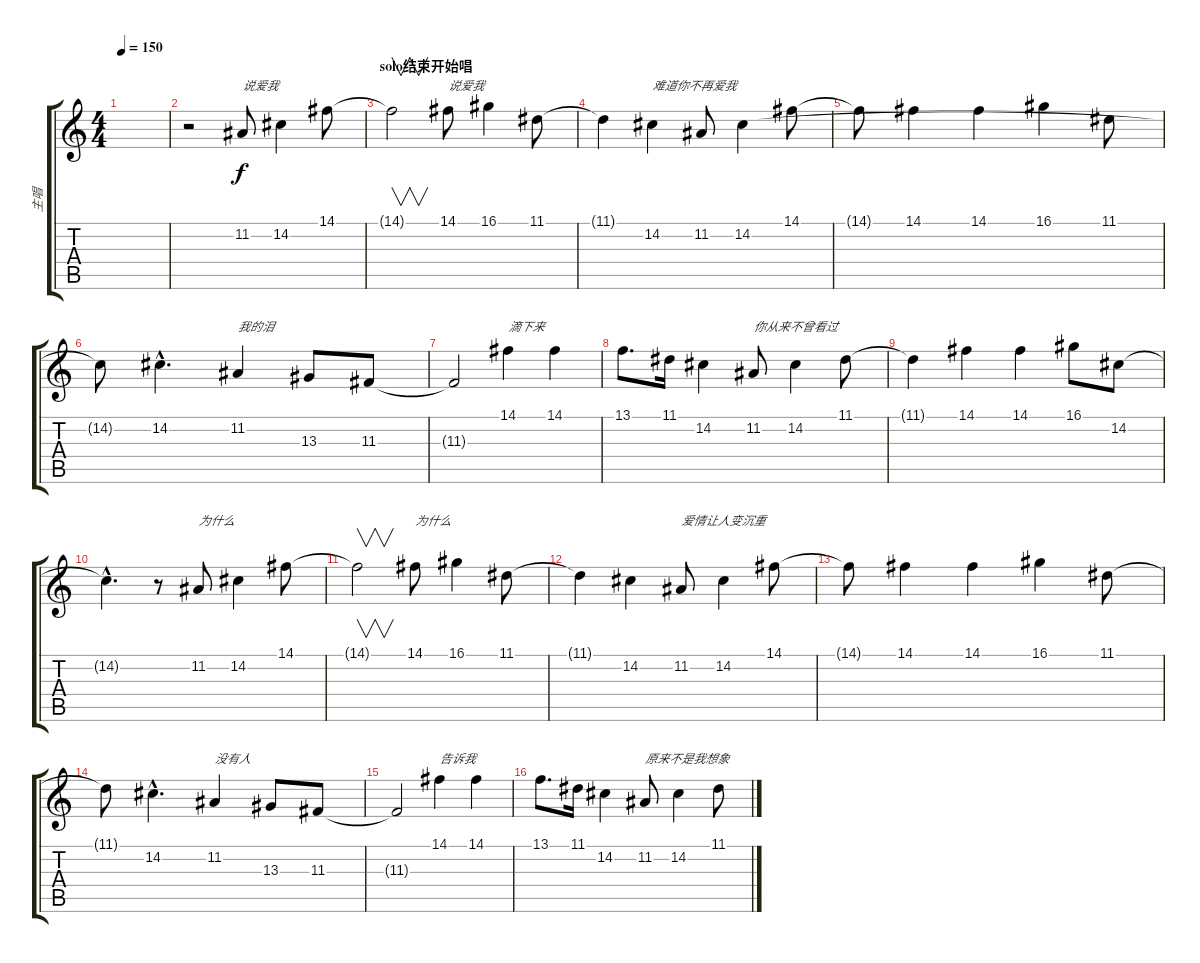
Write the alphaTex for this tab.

\track ("主唱" "主唱") {instrument accordion}
\staff {score tabs}
\tuning (E4 B3 G3 D3 A2 E2) {hide}
\ts (4 4)
\tempo 150
\clef g2
\ks c
|
r.2 11.2.8{txt "说爱我"} 14.2.4 14.1.8 |
\section ("" "solo结束开始唱")
14.1{t}.2{v} 14.1.8{txt "说爱我 "} 16.1.4 11.1.8 |
11.1{t}.4 14.2.4{txt "难道你不再爱我"} 11.2.8 14.2.4 14.1.8 |
14.1{t}.8 14.1.4 14.1.4 16.1.4 11.1.8 |
14.2{t}.8 14.2{hac}.4{d} 11.2.4{txt "我的泪"} 13.3.8 11.3.8 |
11.3{t}.2 14.1.4{txt "滴下来"} 14.1.4 |
13.1.8{d} 11.1.16 14.2.4 11.2.8{txt "你从来不曾看过"} 14.2.4 11.1.8 |
11.1{t}.4 14.1.4 14.1.4 16.1.8 14.2.8 |
14.2{hac t}.4{d} r.8 11.2.8{txt "为什么"} 14.2.4 14.1.8 |
14.1{t}.2{v} 14.1.8{txt "为什么"} 16.1.4 11.1.8 |
11.1{t}.4 14.2.4 11.2.8{txt "爱情让人变沉重"} 14.2.4 14.1.8 |
14.1{t}.8 14.1.4 14.1.4 16.1.4 11.1.8 |
11.1{t}.8 14.2{hac}.4{d} 11.2.4{txt "没有人"} 13.3.8 11.3.8 |
11.3{t}.2 14.1.4{txt "告诉我"} 14.1.4 |
13.1.8{d} 11.1.16 14.2.4 11.2.8{txt "原来不是我想象"} 14.2.4 11.1.8
